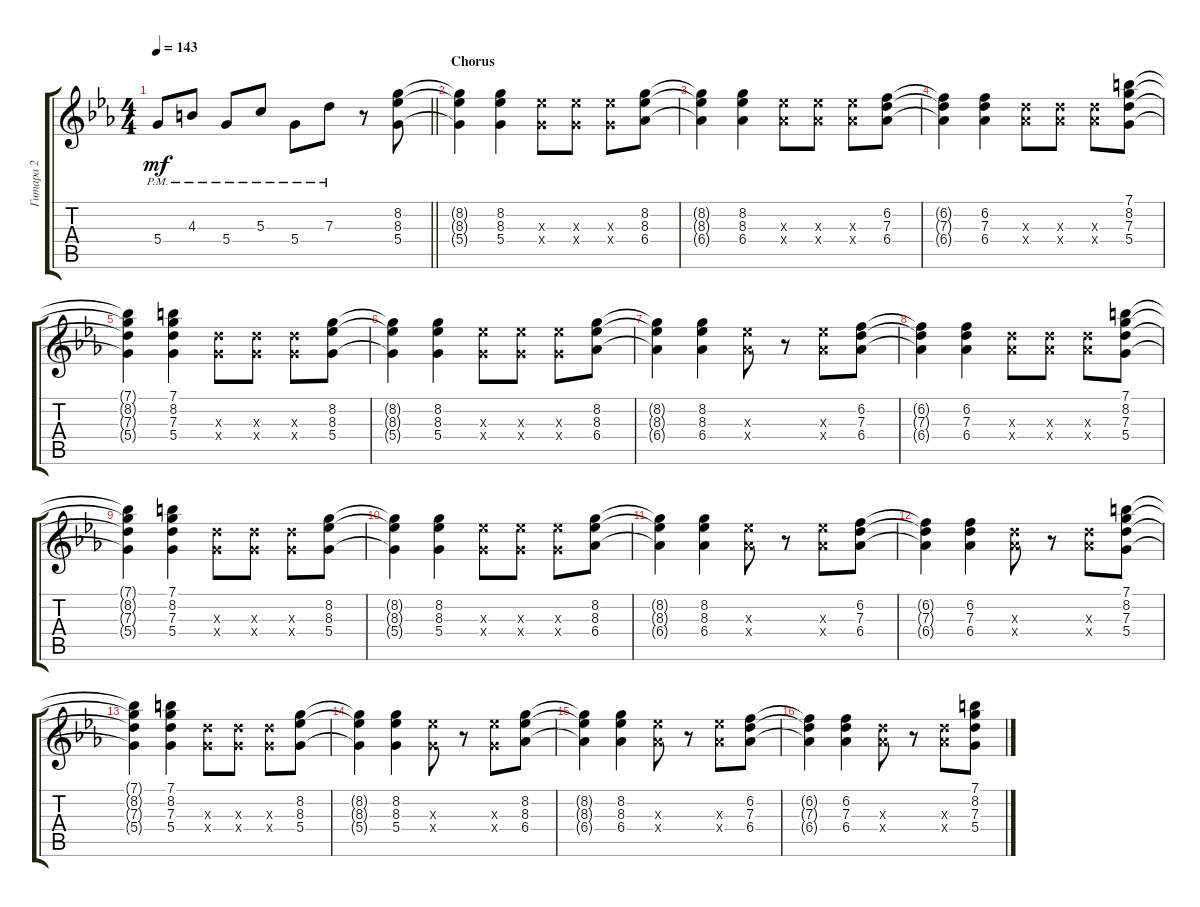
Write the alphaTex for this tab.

\track ("Гитара 2" "Гитара 2") {instrument distortionguitar}
\staff {score tabs}
\tuning (E4 B3 G3 D3 A2 E2) {hide}
\ts (4 4)
\tempo 143
\clef g2
\barLineRight lightlight
\ks cminor
5.4{pm}.8{dy mf} 4.3{pm}.8 5.4{pm}.8 5.3{pm}.8 5.4{pm}.8 7.3{pm}.8 r.8 (8.2 8.3 5.4).8 |
\section ("" "Chorus")
(8.2{t} 8.3{t} 5.4{t}).4 (8.2 8.3 5.4).4 (8.3{x} 5.4{x}).8 (8.3{x} 5.4{x}).8 (8.3{x} 5.4{x}).8 (8.2 8.3 6.4).8 |
(8.2{t} 8.3{t} 6.4{t}).4 (8.2 8.3 6.4).4 (8.3{x} 6.4{x}).8 (8.3{x} 6.4{x}).8 (8.3{x} 6.4{x}).8 (6.2 7.3 6.4).8 |
(6.2{t} 7.3{t} 6.4{t}).4 (6.2 7.3 6.4).4 (7.3{x} 6.4{x}).8 (7.3{x} 6.4{x}).8 (7.3{x} 6.4{x}).8 (7.1 8.2 7.3 5.4).8 |
(7.1{t} 8.2{t} 7.3{t} 5.4{t}).4 (7.1 8.2 7.3 5.4).4 (7.3{x} 5.4{x}).8 (7.3{x} 5.4{x}).8 (7.3{x} 5.4{x}).8 (8.2 8.3 5.4).8 |
(8.2{t} 8.3{t} 5.4{t}).4 (8.2 8.3 5.4).4 (8.3{x} 5.4{x}).8 (8.3{x} 5.4{x}).8 (8.3{x} 5.4{x}).8 (8.2 8.3 6.4).8 |
(8.2{t} 8.3{t} 6.4{t}).4 (8.2 8.3 6.4).4 (8.3{x} 6.4{x}).8 r.8 (8.3{x} 6.4{x}).8 (6.2 7.3 6.4).8 |
(6.2{t} 7.3{t} 6.4{t}).4 (6.2 7.3 6.4).4 (7.3{x} 6.4{x}).8 (7.3{x} 6.4{x}).8 (7.3{x} 6.4{x}).8 (7.1 8.2 7.3 5.4).8 |
(7.1{t} 8.2{t} 7.3{t} 5.4{t}).4 (7.1 8.2 7.3 5.4).4 (7.3{x} 5.4{x}).8 (7.3{x} 5.4{x}).8 (7.3{x} 5.4{x}).8 (8.2 8.3 5.4).8 |
(8.2{t} 8.3{t} 5.4{t}).4 (8.2 8.3 5.4).4 (8.3{x} 5.4{x}).8 (8.3{x} 5.4{x}).8 (8.3{x} 5.4{x}).8 (8.2 8.3 6.4).8 |
(8.2{t} 8.3{t} 6.4{t}).4 (8.2 8.3 6.4).4 (8.3{x} 6.4{x}).8 r.8 (8.3{x} 6.4{x}).8 (6.2 7.3 6.4).8 |
(6.2{t} 7.3{t} 6.4{t}).4 (6.2 7.3 6.4).4 (7.3{x} 6.4{x}).8 r.8 (7.3{x} 6.4{x}).8 (7.1 8.2 7.3 5.4).8 |
(7.1{t} 8.2{t} 7.3{t} 5.4{t}).4 (7.1 8.2 7.3 5.4).4 (7.3{x} 5.4{x}).8 (7.3{x} 5.4{x}).8 (7.3{x} 5.4{x}).8 (8.2 8.3 5.4).8 |
(8.2{t} 8.3{t} 5.4{t}).4 (8.2 8.3 5.4).4 (8.3{x} 5.4{x}).8 r.8 (8.3{x} 5.4{x}).8 (8.2 8.3 6.4).8 |
(8.2{t} 8.3{t} 6.4{t}).4 (8.2 8.3 6.4).4 (8.3{x} 6.4{x}).8 r.8 (8.3{x} 6.4{x}).8 (6.2 7.3 6.4).8 |
(6.2{t} 7.3{t} 6.4{t}).4 (6.2 7.3 6.4).4 (7.3{x} 6.4{x}).8 r.8 (7.3{x} 6.4{x}).8 (7.1 8.2 7.3 5.4).8
